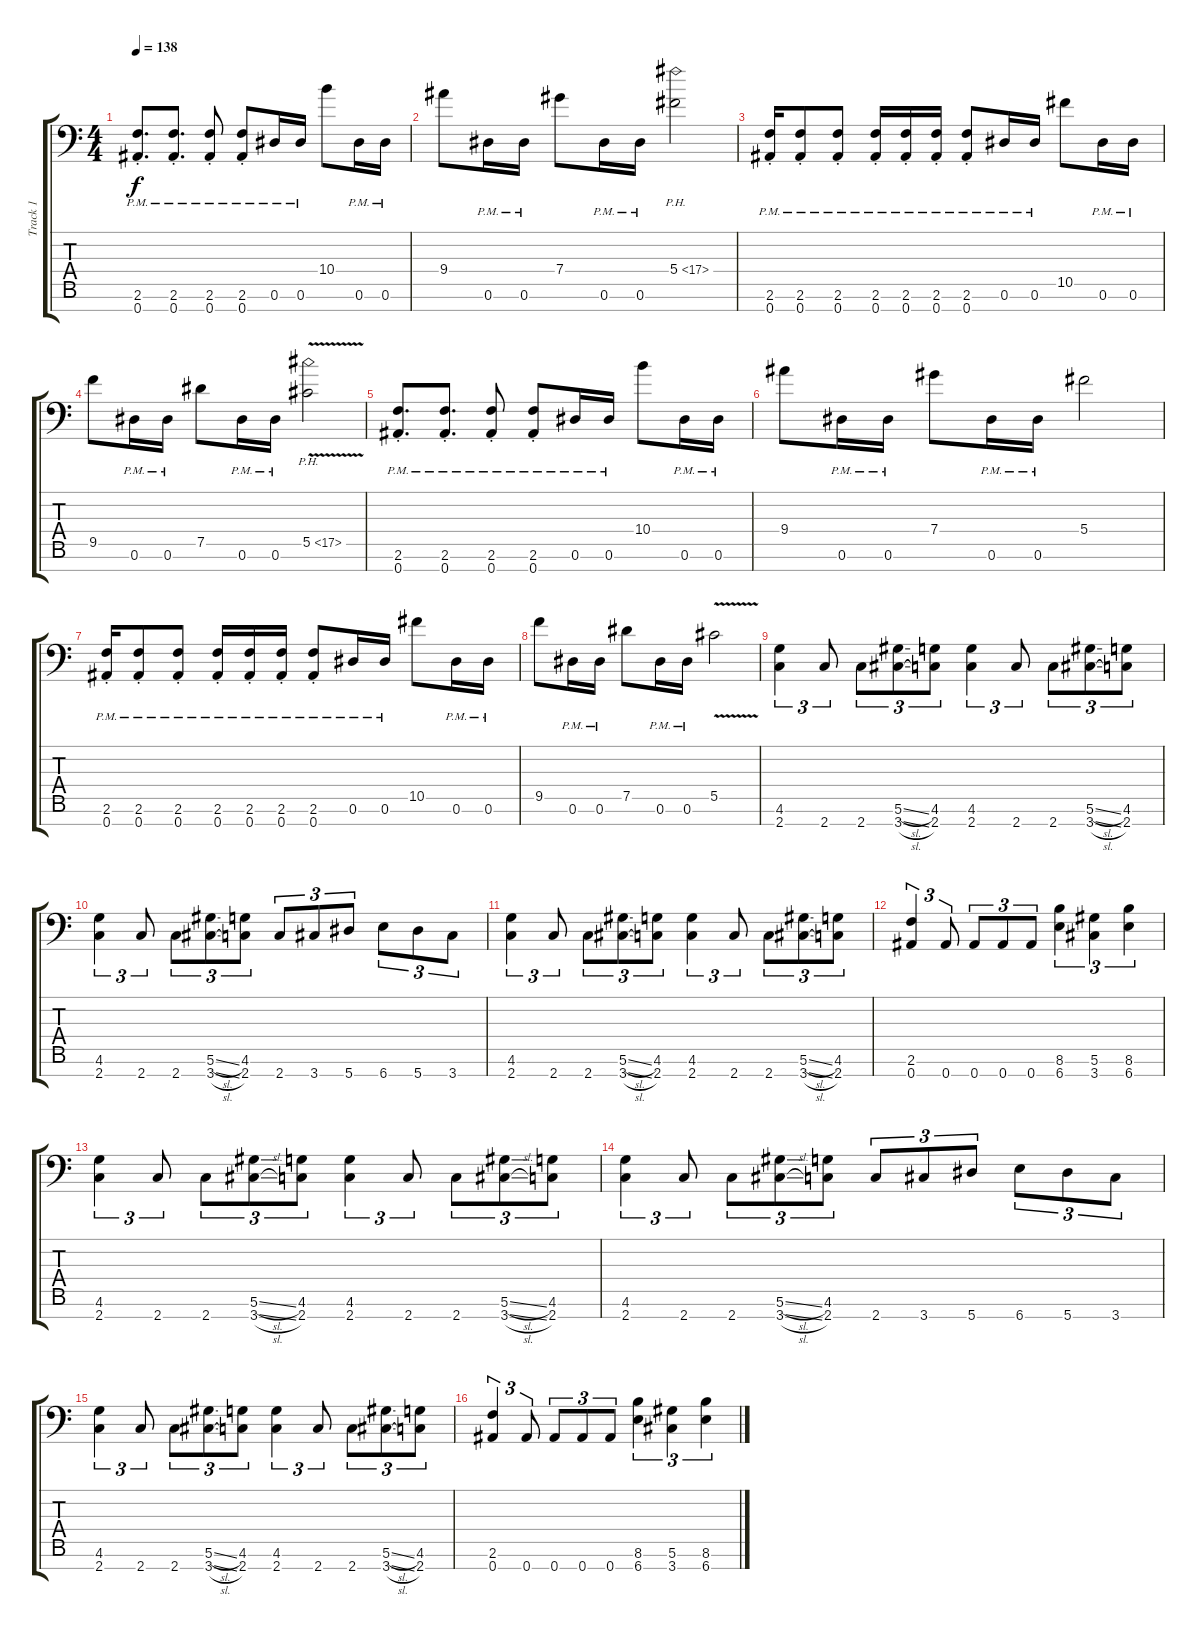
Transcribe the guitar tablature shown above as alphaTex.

\track ("Track 1" "Track 1") {instrument distortionguitar}
\staff {score tabs}
\tuning (Eb4 Bb3 Gb3 Db3 Ab2 Eb2 Bb1) {hide}
\ts (4 4)
\tempo 138
\clef f4
\ks c
(2.6{pm st} 0.7{pm st}).8{d dy f} (2.6{pm st} 0.7{pm st}).8{d} (2.6{pm st} 0.7{pm st}).8 (2.6{pm st} 0.7{pm st}).8 0.6{pm}.16 0.6{pm}.16 10.4.8 0.6{pm}.16 0.6{pm}.16 |
9.4.8 0.6{pm}.16 0.6{pm}.16 7.4.8 0.6{pm}.16 0.6{pm}.16 5.4{ph 12}.2 |
(2.6{pm st} 0.7{pm st}).16 (2.6{pm st} 0.7{pm st}).8 (2.6{pm st} 0.7{pm st}).8 (2.6{pm st} 0.7{pm st}).16 (2.6{pm st} 0.7{pm st}).16 (2.6{pm st} 0.7{pm st}).16 (2.6{pm st} 0.7{pm st}).8 0.6{pm}.16 0.6{pm}.16 10.5.8 0.6{pm}.16 0.6{pm}.16 |
9.5.8 0.6{pm}.16 0.6{pm}.16 7.5.8 0.6{pm}.16 0.6{pm}.16 5.5{ph 12 v}.2 |
(2.6{pm st} 0.7{pm st}).8{d} (2.6{pm st} 0.7{pm st}).8{d} (2.6{pm st} 0.7{pm st}).8 (2.6{pm st} 0.7{pm st}).8 0.6{pm}.16 0.6{pm}.16 10.4.8 0.6{pm}.16 0.6{pm}.16 |
9.4.8 0.6{pm}.16 0.6{pm}.16 7.4.8 0.6{pm}.16 0.6{pm}.16 5.4.2 |
(2.6{pm st} 0.7{pm st}).16 (2.6{pm st} 0.7{pm st}).8 (2.6{pm st} 0.7{pm st}).8 (2.6{pm st} 0.7{pm st}).16 (2.6{pm st} 0.7{pm st}).16 (2.6{pm st} 0.7{pm st}).16 (2.6{pm st} 0.7{pm st}).8 0.6{pm}.16 0.6{pm}.16 10.5.8 0.6{pm}.16 0.6{pm}.16 |
9.5.8 0.6{pm}.16 0.6{pm}.16 7.5.8 0.6{pm}.16 0.6{pm}.16 5.5{v}.2 |
(4.6 2.7).4{tu (3 2)} 2.7.8{tu (3 2)} 2.7.8{tu (3 2)} (5.6{sl} 3.7{sl}).8{tu (3 2)} (4.6 2.7).8{tu (3 2)} (4.6 2.7).4{tu (3 2)} 2.7.8{tu (3 2)} 2.7.8{tu (3 2)} (5.6{sl} 3.7{sl}).8{tu (3 2)} (4.6 2.7).8{tu (3 2)} |
(4.6 2.7).4{tu (3 2)} 2.7.8{tu (3 2)} 2.7.8{tu (3 2)} (5.6{sl} 3.7{sl}).8{tu (3 2)} (4.6 2.7).8{tu (3 2)} 2.7.8{tu (3 2)} 3.7.8{tu (3 2)} 5.7.8{tu (3 2)} 6.7.8{tu (3 2)} 5.7.8{tu (3 2)} 3.7.8{tu (3 2)} |
(4.6 2.7).4{tu (3 2)} 2.7.8{tu (3 2)} 2.7.8{tu (3 2)} (5.6{sl} 3.7{sl}).8{tu (3 2)} (4.6 2.7).8{tu (3 2)} (4.6 2.7).4{tu (3 2)} 2.7.8{tu (3 2)} 2.7.8{tu (3 2)} (5.6{sl} 3.7{sl}).8{tu (3 2)} (4.6 2.7).8{tu (3 2)} |
(2.6 0.7).4{tu (3 2)} 0.7.8{tu (3 2)} 0.7.8{tu (3 2)} 0.7.8{tu (3 2)} 0.7.8{tu (3 2)} (8.6 6.7).4{tu (3 2)} (5.6 3.7).4{tu (3 2)} (8.6 6.7).4{tu (3 2)} |
(4.6 2.7).4{tu (3 2)} 2.7.8{tu (3 2)} 2.7.8{tu (3 2)} (5.6{sl} 3.7{sl}).8{tu (3 2)} (4.6 2.7).8{tu (3 2)} (4.6 2.7).4{tu (3 2)} 2.7.8{tu (3 2)} 2.7.8{tu (3 2)} (5.6{sl} 3.7{sl}).8{tu (3 2)} (4.6 2.7).8{tu (3 2)} |
(4.6 2.7).4{tu (3 2)} 2.7.8{tu (3 2)} 2.7.8{tu (3 2)} (5.6{sl} 3.7{sl}).8{tu (3 2)} (4.6 2.7).8{tu (3 2)} 2.7.8{tu (3 2)} 3.7.8{tu (3 2)} 5.7.8{tu (3 2)} 6.7.8{tu (3 2)} 5.7.8{tu (3 2)} 3.7.8{tu (3 2)} |
(4.6 2.7).4{tu (3 2)} 2.7.8{tu (3 2)} 2.7.8{tu (3 2)} (5.6{sl} 3.7{sl}).8{tu (3 2)} (4.6 2.7).8{tu (3 2)} (4.6 2.7).4{tu (3 2)} 2.7.8{tu (3 2)} 2.7.8{tu (3 2)} (5.6{sl} 3.7{sl}).8{tu (3 2)} (4.6 2.7).8{tu (3 2)} |
(2.6 0.7).4{tu (3 2)} 0.7.8{tu (3 2)} 0.7.8{tu (3 2)} 0.7.8{tu (3 2)} 0.7.8{tu (3 2)} (8.6 6.7).4{tu (3 2)} (5.6 3.7).4{tu (3 2)} (8.6 6.7).4{tu (3 2)}
